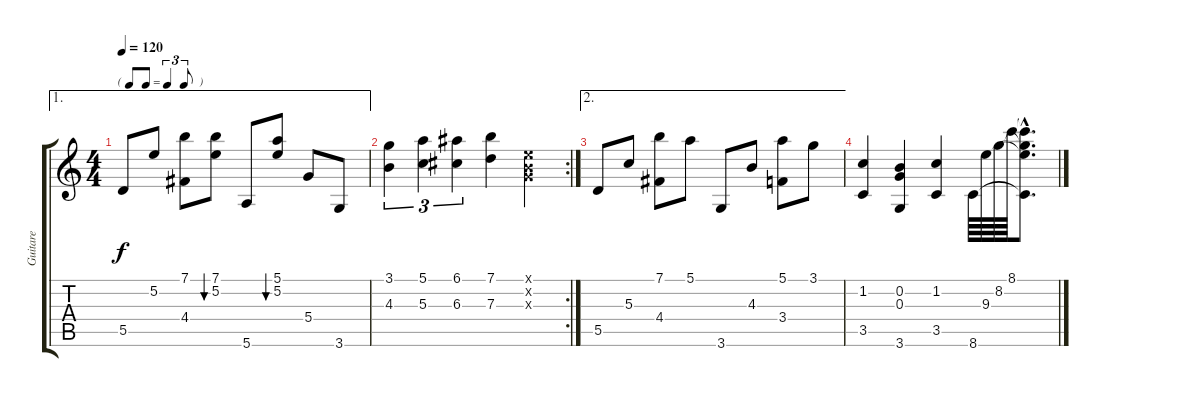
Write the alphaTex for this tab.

\track ("Guitare" "Guitare") {instrument electricguitarjazz}
\staff {score tabs}
\tuning (E4 B3 G3 D3 A2 E2) {hide}
\ae 1
\ts (4 4)
\tf triplet8th
\tempo 120
\clef g2
\ks c
5.5.8{dy f} 5.2.8 (7.1 4.4).8 (7.1 5.2).8{bu 60} 5.6.8 (5.1 5.2).8{bu 60} 5.4.8 3.6.8 |
\rc 2
(3.1 4.3).4{tu (3 2)} (5.1 5.3).4{tu (3 2)} (6.1 6.3).4{tu (3 2)} (7.1 7.3).4 (0.1{x} 0.2{x} 0.3{x}).4 |
\ae 2
5.5.8 5.3.8 (7.1 4.4).8 5.1.8 3.6.8 4.3.8 (5.1 3.4).8 3.1.8 |
(1.2 3.5).4 (0.2 0.3 3.6).4 (1.2 3.5).4 8.6.64 9.3.64 8.2.64 8.1.64 (8.1{hac t} 8.2{hac t} 9.3{hac t} 8.6{hac t}).8{d}
